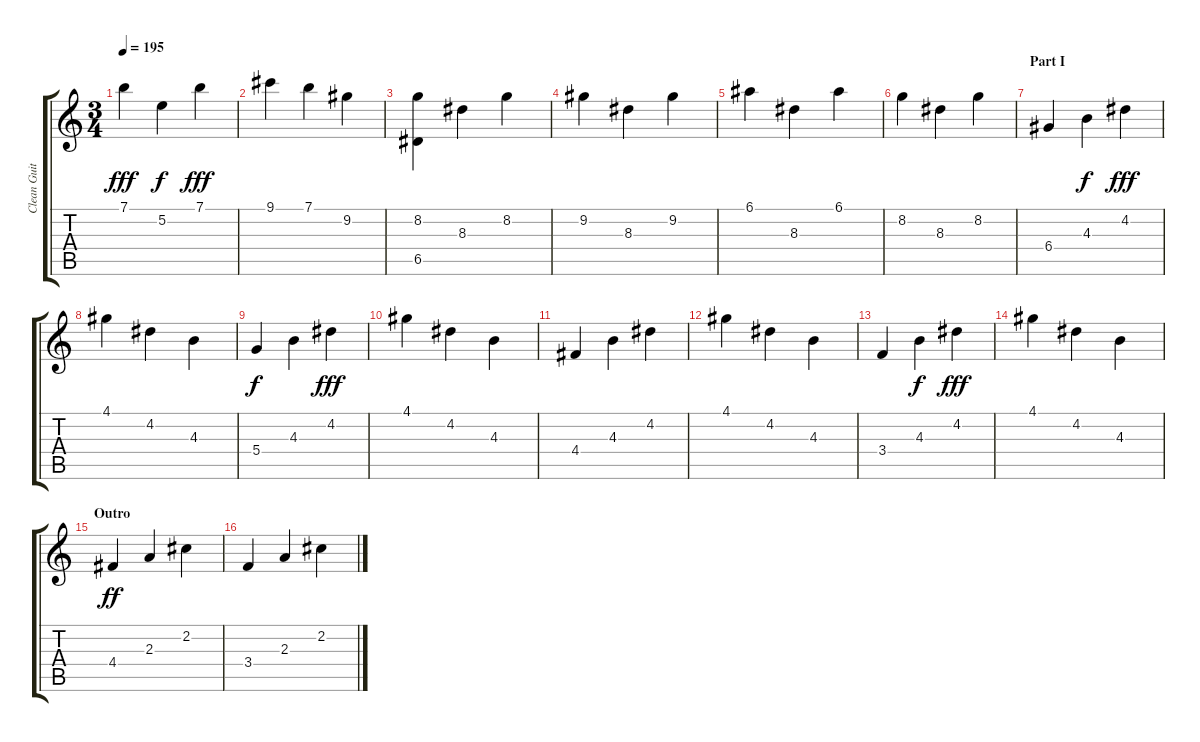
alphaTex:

\track ("Clean Guitar" "Clean Guit") {instrument electricguitarclean}
\staff {score tabs}
\tuning (E4 B3 G3 D3 A2 E2) {hide}
\ts (3 4)
\tempo 195
\clef g2
\ks c
7.1.4{dy fff} 5.2.4{dy f} 7.1.4{dy fff} |
9.1.4 7.1.4 9.2.4 |
(8.2 6.5).4 8.3.4 8.2.4 |
9.2.4 8.3.4 9.2.4 |
6.1.4 8.3.4 6.1.4 |
8.2.4 8.3.4 8.2.4 |
\section ("" "Part I")
6.4.4 4.3.4{dy f} 4.2.4{dy fff} |
4.1.4 4.2.4 4.3.4 |
5.4.4{dy f} 4.3.4 4.2.4{dy fff} |
4.1.4 4.2.4 4.3.4 |
4.4.4 4.3.4 4.2.4 |
4.1.4 4.2.4 4.3.4 |
3.4.4 4.3.4{dy f} 4.2.4{dy fff} |
4.1.4 4.2.4 4.3.4 |
\section ("" "Outro")
4.4.4{dy ff} 2.3.4 2.2.4 |
3.4.4 2.3.4 2.2.4
